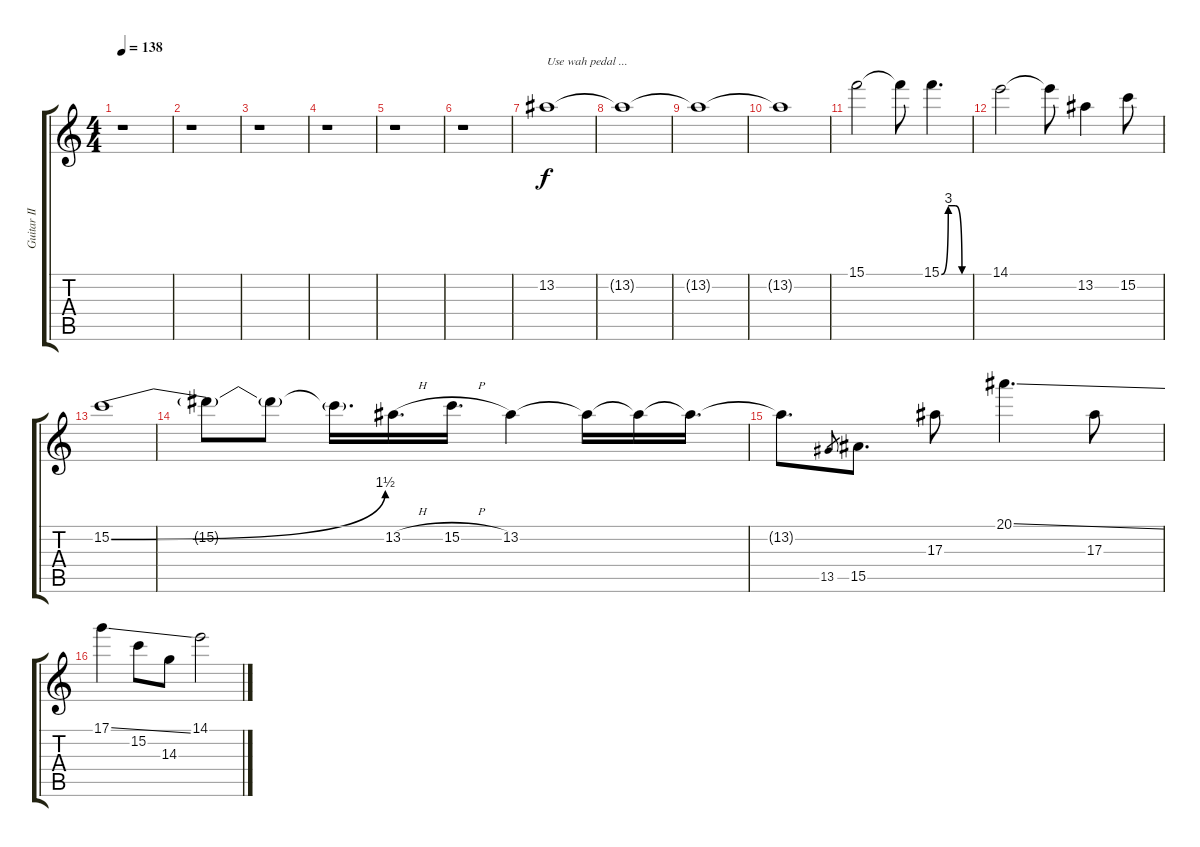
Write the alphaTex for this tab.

\track ("Guitar II" "Guitar II") {instrument distortionguitar}
\staff {score tabs}
\tuning (D4 A3 F3 C3 G2 D2) {hide}
\ts (4 4)
\tempo 138
\clef g2
\ks c
r.1{dy f} |
r.1 |
r.1 |
r.1 |
r.1 |
r.1 |
13.2.1{txt "Use wah pedal ..." volume 13} |
13.2{t}.1 |
13.2{t}.1 |
13.2{t}.1 |
15.1.2 15.1{t}.8 15.1{be (custom 0 0 15 12 30 12 45 0 60 0)}.4{d} |
14.1.2 14.1{t}.8 13.2.4 15.2.8 |
15.2{be (bend 0 0 60 6)}.1 |
15.2{t}.8 15.2{t}.8 15.2{t}.16{d} 13.2{h}.16{d} 15.2{h}.16{d} 13.2.4 13.2{t}.16 13.2{t}.16 13.2{t}.16{d} |
13.2{t}.8{d} 13.5.8{gr} 15.5.8{d} 17.3.8 20.1{ss}.4{d} 17.3.8 |
17.1{ss}.4 15.2.8 14.3.8 14.1{ss}.2
